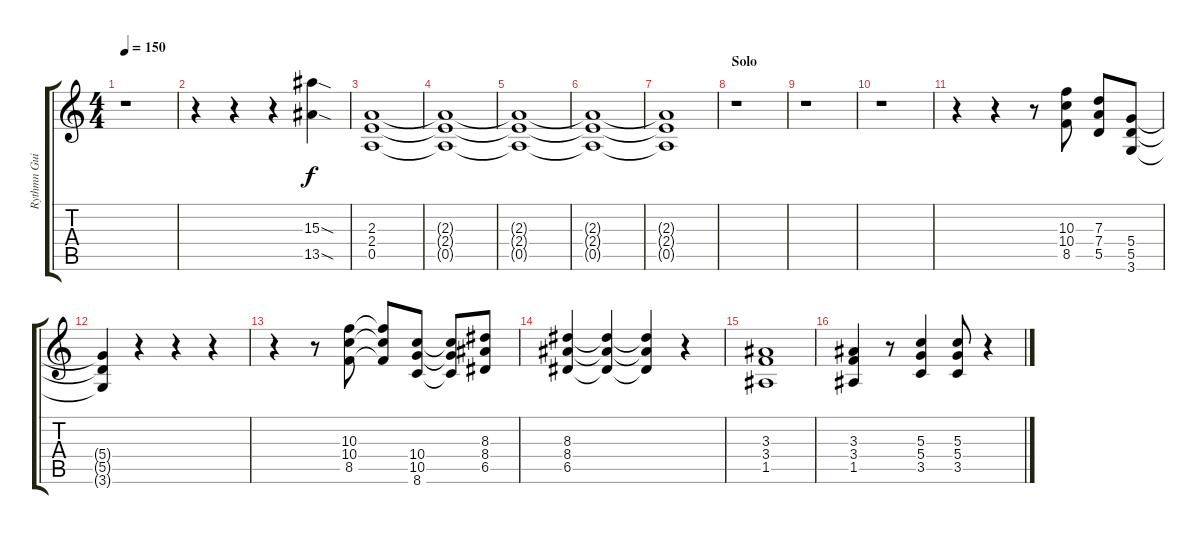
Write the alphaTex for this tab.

\track ("Rythmn Guitar" "Rythmn Gui") {instrument distortionguitar}
\staff {score tabs}
\tuning (E4 B3 G3 D3 A2 E2) {hide}
\ts (4 4)
\tempo 150
\clef g2
\ks c
r.1{dy f} |
r.4 r.4 r.4 (15.3{sod} 13.5{sod}).4 |
(2.3 2.4 0.5).1 |
(2.3{t} 2.4{t} 0.5{t}).1 |
(2.3{t} 2.4{t} 0.5{t}).1 |
(2.3{t} 2.4{t} 0.5{t}).1 |
(2.3{t} 2.4{t} 0.5{t}).1 |
\section ("" "Solo")
r.1 |
r.1 |
r.1 |
r.4 r.4 r.8 (10.3 10.4 8.5).8 (7.3 7.4 5.5).8 (5.4 5.5 3.6).8 |
(5.4{t} 5.5{t} 3.6{t}).4 r.4 r.4 r.4 |
r.4 r.8 (10.3 10.4 8.5).8 (10.3{t} 10.4{t} 8.5{t}).8 (10.4 10.5 8.6).8 (10.4{t} 10.5{t} 8.6{t}).8 (8.3 8.4 6.5).8 |
(8.3 8.4 6.5).4 (8.3{t} 8.4{t} 6.5{t}).4 (8.3{t} 8.4{t} 6.5{t}).4 r.4 |
(3.3 3.4 1.5).1 |
(3.3 3.4 1.5).4 r.8 (5.3 5.4 3.5).4 (5.3 5.4 3.5).8 r.4
